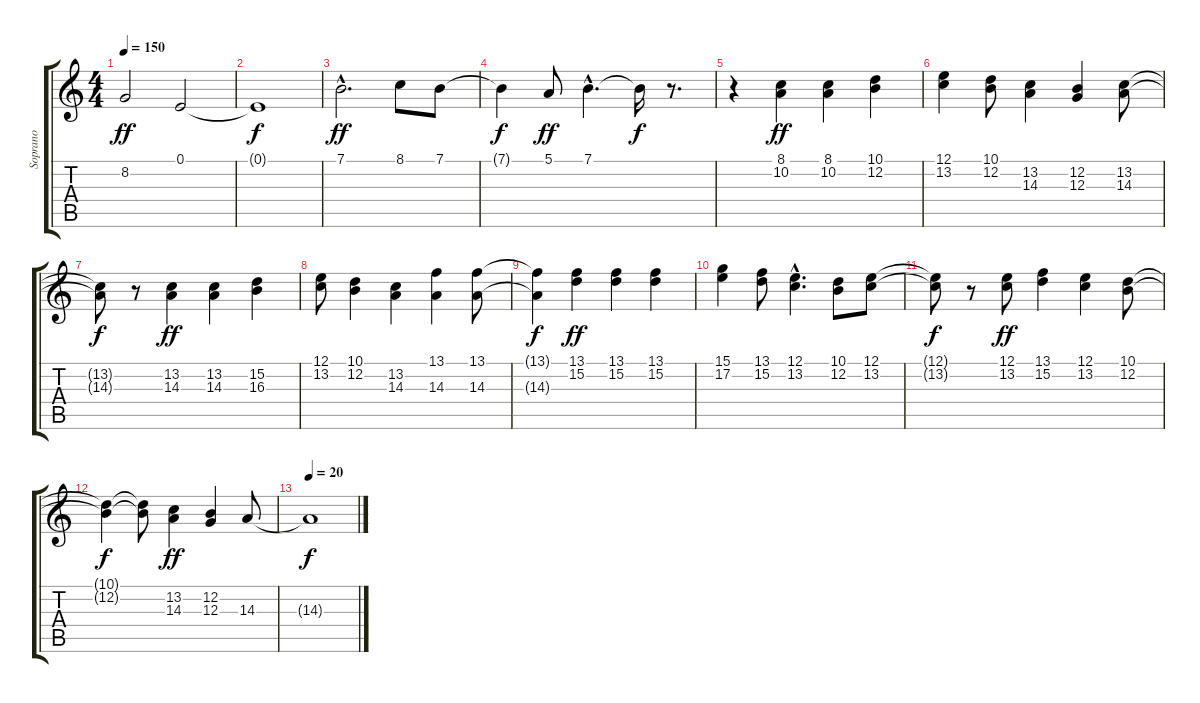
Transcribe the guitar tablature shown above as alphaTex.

\track ("Soprano" "Soprano") {instrument choiraahs}
\staff {score tabs}
\tuning (E4 B3 G3 D3 A2 E2) {hide}
\ts (4 4)
\tempo 150
\clef g2
\ks c
8.2.2{dy ff} 0.1.2 |
0.1{t}.1{dy f} |
7.1{hac}.2{d dy ff} 8.1.8 7.1.8 |
7.1{t}.4{dy f} 5.1.8{dy ff} 7.1{hac}.4{d} 7.1{t}.16{dy f} r.8{d} |
r.4 (8.1 10.2).4{dy ff} (8.1 10.2).4 (10.1 12.2).4 |
(12.1 13.2).4 (10.1 12.2).8 (13.2 14.3).4 (12.2 12.3).4 (13.2 14.3).8 |
(13.2{t} 14.3{t}).8{dy f} r.8 (13.2 14.3).4{dy ff} (13.2 14.3).4 (15.2 16.3).4 |
(12.1 13.2).8 (10.1 12.2).4 (13.2 14.3).4 (13.1 14.3).4 (13.1 14.3).8 |
(13.1{t} 14.3{t}).4{dy f} (13.1 15.2).4{dy ff} (13.1 15.2).4 (13.1 15.2).4 |
(15.1 17.2).4 (13.1 15.2).8 (12.1{hac} 13.2{hac}).4{d} (10.1 12.2).8 (12.1 13.2).8 |
(12.1{t} 13.2{t}).8{dy f} r.8 (12.1 13.2).8{dy ff} (13.1 15.2).4 (12.1 13.2).4 (10.1 12.2).8 |
(10.1{t} 12.2{t}).4{dy f} (10.1{t} 12.2{t}).8 (13.2 14.3).4{dy ff} (12.2 12.3).4 14.3.8{volume 16} |
\tempo 20
14.3{t}.1{dy f}
